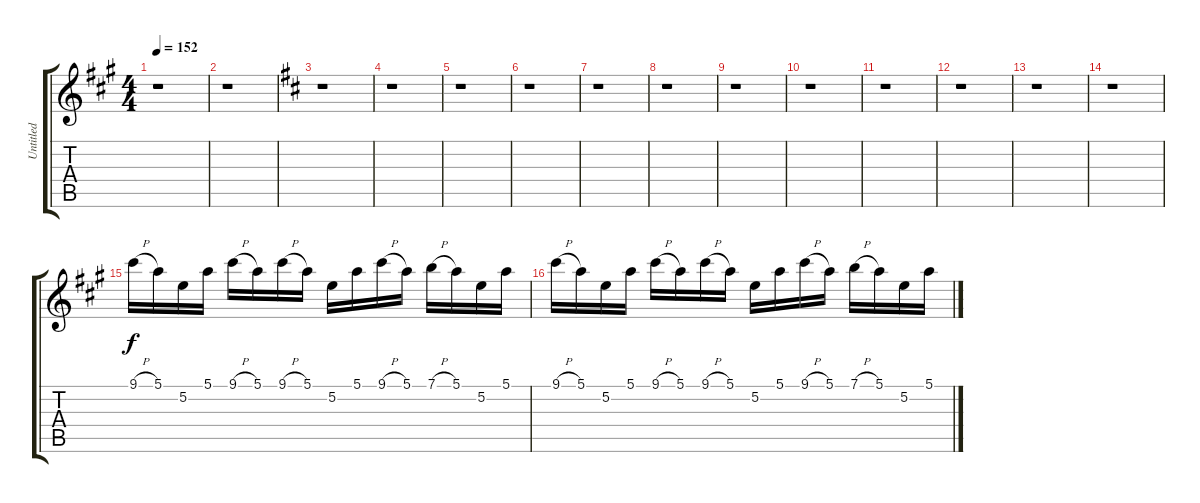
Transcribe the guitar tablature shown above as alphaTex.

\track ("Untitled" "Untitled") {instrument overdrivenguitar}
\staff {score tabs}
\tuning (E4 B3 G3 D3 A2 E2) {hide}
\ts (4 4)
\tempo 152
\clef g2
\ks a
r.1{dy f} |
r.1 |
\ks d
r.1 |
r.1 |
r.1 |
r.1 |
r.1 |
r.1 |
r.1 |
r.1 |
r.1 |
r.1 |
r.1 |
r.1 |
\ks a
9.1{h}.16 5.1.16 5.2.16 5.1.16 9.1{h}.16 5.1.16 9.1{h}.16 5.1.16 5.2.16 5.1.16 9.1{h}.16 5.1.16 7.1{h}.16 5.1.16 5.2.16 5.1.16 |
9.1{h}.16 5.1.16 5.2.16 5.1.16 9.1{h}.16 5.1.16 9.1{h}.16 5.1.16 5.2.16 5.1.16 9.1{h}.16 5.1.16 7.1{h}.16 5.1.16 5.2.16 5.1.16
